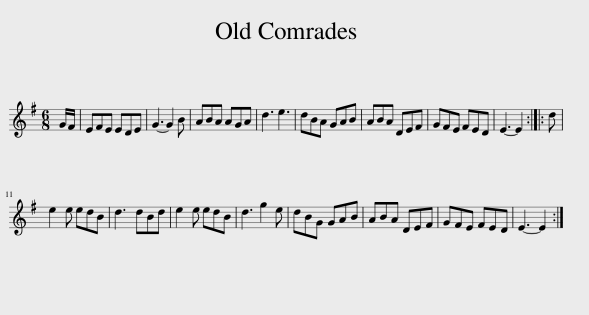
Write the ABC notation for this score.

X:1
L:1/8
M:6/8
I:linebreak $
K:Emin
V:1 treble
V:1
 G/F/ | EFE EDE | G3- G2 B | ABA AGA | d3 e3 | %5
 dBA GAB | ABA DEF | GFE FED | E3- E2 :: d |$ %10
 e2 e edB | d3 dBd | e2 e edB | d3 g2 e | dBG GAB | %15
 ABA DEF | GFE FED | E3- E2 :| %18
